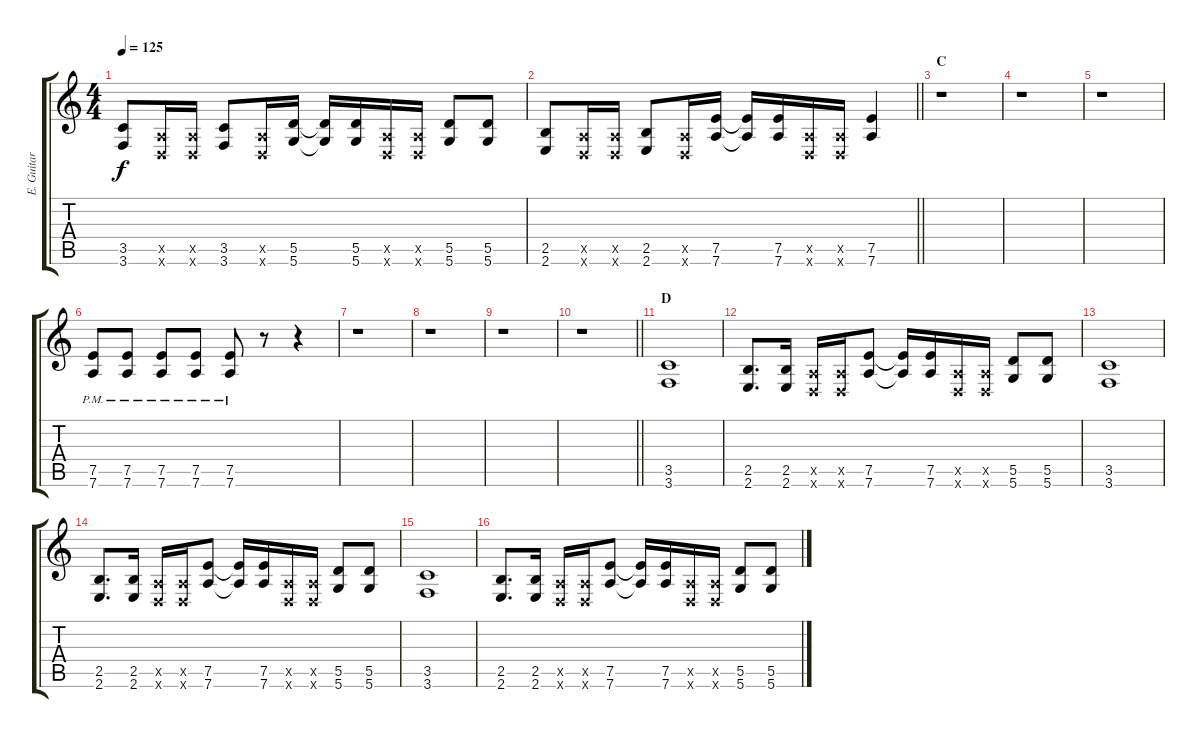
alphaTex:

\track ("E. Guitar I" "E. Guitar ") {instrument overdrivenguitar}
\staff {score tabs}
\tuning (E4 B3 G3 D3 A2 D2) {hide}
\ts (4 4)
\tempo 125
\clef g2
\ks c
(3.5 3.6).8{dy f} (0.5{x} 0.6{x}).16 (0.5{x} 0.6{x}).16 (3.5 3.6).8 (0.5{x} 0.6{x}).16 (5.5 5.6).16 (5.5{t} 5.6{t}).16 (5.5 5.6).16 (0.5{x} 0.6{x}).16 (0.5{x} 0.6{x}).16 (5.5 5.6).8 (5.5 5.6).8 |
\barLineRight lightlight
(2.5 2.6).8 (0.5{x} 0.6{x}).16 (0.5{x} 0.6{x}).16 (2.5 2.6).8 (0.5{x} 0.6{x}).16 (7.5 7.6).16 (7.5{t} 7.6{t}).16 (7.5 7.6).16 (0.5{x} 0.6{x}).16 (0.5{x} 0.6{x}).16 (7.5 7.6).4 |
\section ("" "C")
r.1 |
r.1 |
r.1 |
(7.5{pm} 7.6{pm}).8 (7.5{pm} 7.6{pm}).8 (7.5{pm} 7.6{pm}).8 (7.5{pm} 7.6{pm}).8 (7.5{pm} 7.6{pm}).8 r.8 r.4 |
r.1 |
r.1 |
r.1 |
\barLineRight lightlight
r.1 |
\section ("" "D")
(3.5 3.6).1 |
(2.5 2.6).8{d} (2.5 2.6).16 (0.5{x} 0.6{x}).16 (0.5{x} 0.6{x}).16 (7.5 7.6).8 (7.5{t} 7.6{t}).16 (7.5 7.6).16 (0.5{x} 0.6{x}).16 (0.5{x} 0.6{x}).16 (5.5 5.6).8 (5.5 5.6).8 |
(3.5 3.6).1 |
(2.5 2.6).8{d} (2.5 2.6).16 (0.5{x} 0.6{x}).16 (0.5{x} 0.6{x}).16 (7.5 7.6).8 (7.5{t} 7.6{t}).16 (7.5 7.6).16 (0.5{x} 0.6{x}).16 (0.5{x} 0.6{x}).16 (5.5 5.6).8 (5.5 5.6).8 |
(3.5 3.6).1 |
(2.5 2.6).8{d} (2.5 2.6).16 (0.5{x} 0.6{x}).16 (0.5{x} 0.6{x}).16 (7.5 7.6).8 (7.5{t} 7.6{t}).16 (7.5 7.6).16 (0.5{x} 0.6{x}).16 (0.5{x} 0.6{x}).16 (5.5 5.6).8 (5.5 5.6).8
